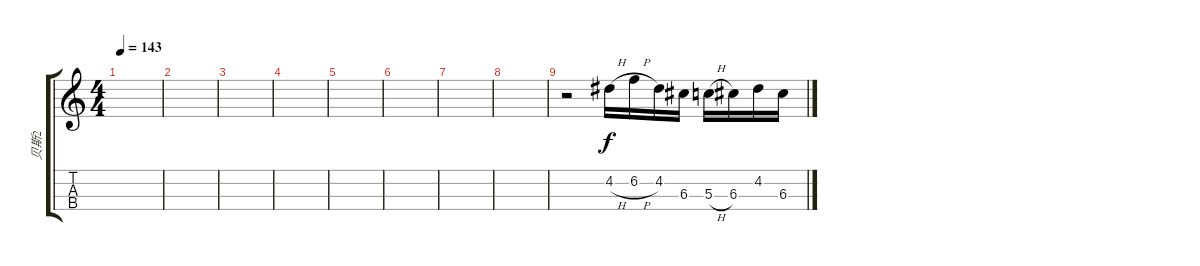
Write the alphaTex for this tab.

\track ("贝斯2" "贝斯2") {instrument electricbassfinger}
\staff {score tabs}
\tuning (E4 B3 G3 D3) {hide}
\ts (4 4)
\tempo 143
\clef g2
\ks c
|
|
|
|
|
|
|
|
r.2 4.2{h}.16 6.2{h}.16 4.2.16 6.3.16 5.3{h}.16 6.3.16 4.2.16 6.3.16
